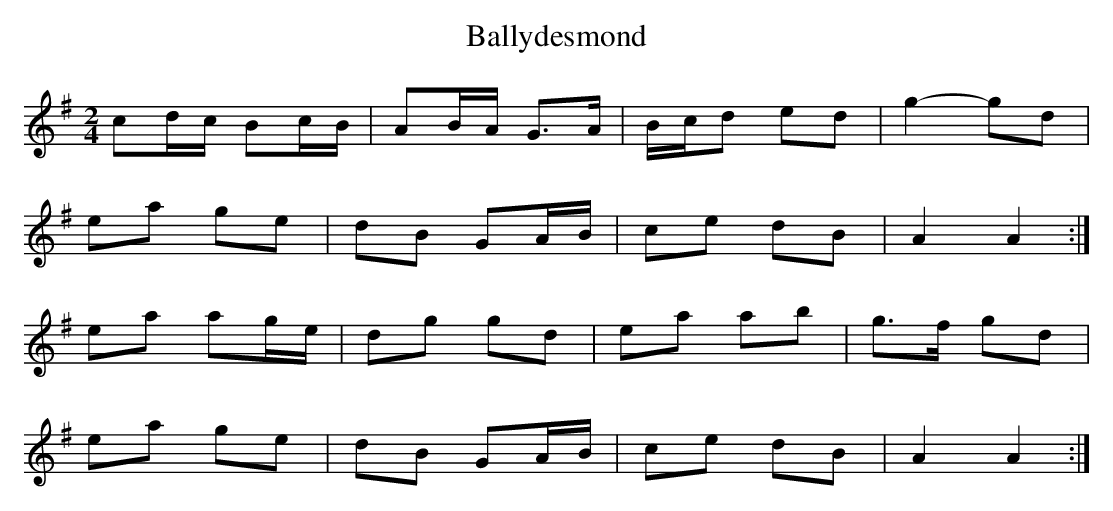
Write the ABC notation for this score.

X:1
T:Ballydesmond
M:2/4
L:1/8
K:A Dorian
cd/c/ Bc/B/|AB/A/ G3/A/|B/c/d ed|g2-gd|!
ea ge|dB GA/B/|ce dB|A2 A2:|!
ea ag/e/|dg gd|ea ab|g3/f/ gd|!
ea ge|dB GA/B/|ce dB|A2 A2:|!
